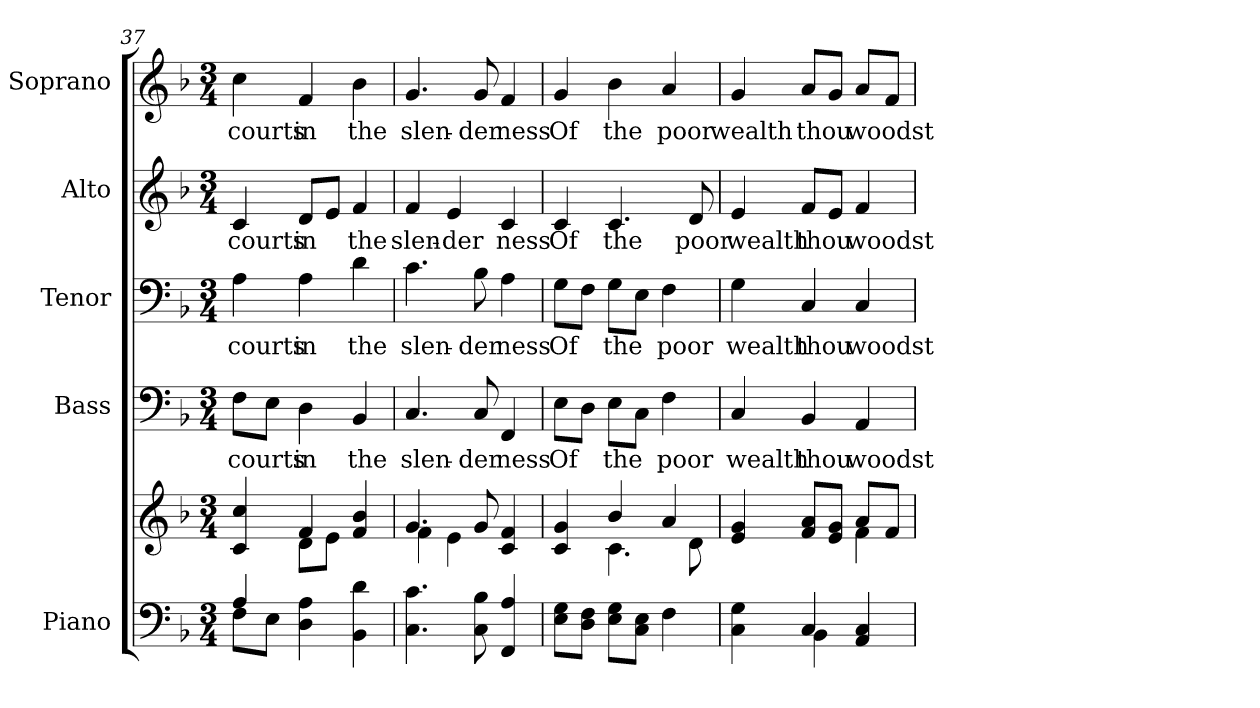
**kern	**kern	**kern	**text	**kern	**text	**kern	**text	**kern	**text
*part5	*part5	*part4	*part4	*part3	*part3	*part2	*part2	*part1	*part1
*staff6	*staff5	*staff4	*staff4	*staff3	*staff3	*staff2	*staff2	*staff1	*staff1
*I"Piano	*	*I"Bass	*	*I"Tenor	*	*I"Alto	*	*I"Soprano	*
*I'Pno.	*	*I'B.	*	*I'T.	*	*I'A.	*	*I'S.	*
*clefF4	*clefG2	*clefF4	*	*clefF4	*	*clefG2	*	*clefG2	*
*k[b-]	*k[b-]	*k[b-]	*	*k[b-]	*	*k[b-]	*	*k[b-]	*
*F:	*F:	*F:	*	*F:	*	*F:	*	*F:	*
*M3/4	*M3/4	*M3/4	*	*M3/4	*	*M3/4	*	*M3/4	*
=37	=37	=37	=37	=37	=37	=37	=37	=37	=37
*^	*^	*	*	*	*	*	*	*	*
!	!	!	!	!	!LO:LY:b:color=#000000	!	!	!	!	!	!
!	!	!	!	!	!	!	!LO:LY:b:color=#000000	!	!	!	!
!	!	!	!	!	!	!	!	!	!LO:LY:b:color=#000000	!	!
!	!	!	!	!	!	!	!	!	!	!	!LO:LY:b:color=#000000
4Ai/	8Fi\L	4ci/ 4cci	4ryy	8Fi\L	courts	4Ai\	courts	4ci/	courts	4cci\	courts
.	8Ei\J	.	.	8Ei\J	.	.	.	.	.	.	.
!	!	!	!	!	!LO:LY:b:color=#000000	!	!	!	!	!	!
!	!	!	!	!	!	!	!LO:LY:b:color=#000000	!	!	!	!
!	!	!	!	!	!	!	!	!	!LO:LY:b:color=#000000	!	!
!	!	!	!	!	!	!	!	!	!	!	!LO:LY:b:color=#000000
4Di\ 4Ai	4ryy	4fi/	8di\L	4Di\	in	4Ai\	in	8di/L	in	4fi/	in
.	.	.	8ei\J	.	.	.	.	8ei/J	.	.	.
!	!	!	!	!	!LO:LY:b:color=#000000	!	!	!	!	!	!
!	!	!	!	!	!	!	!LO:LY:b:color=#000000	!	!	!	!
!	!	!	!	!	!	!	!	!	!LO:LY:b:color=#000000	!	!
!	!	!	!	!	!	!	!	!	!	!	!LO:LY:b:color=#000000
4BB-i\ 4di	4ryy	4fi/ 4b-i	4ryy	4BB-i/	the	4di\	the	4fi/	the	4b-i\	the
*v	*v	*	*	*	*	*	*	*	*	*	*
!!LO:PB:g=z
=38	=38	=38	=38	=38	=38	=38	=38	=38	=38	=38
*^	*	*	*	*	*	*	*	*	*	*
!	!	!	!	!	!LO:LY:b:color=#000000	!	!	!	!	!	!
*v	*v	*	*	*	*	*	*	*	*	*	*
*^	*	*	*	*	*	*	*	*	*	*
!	!	!	!	!	!	!	!LO:LY:b:color=#000000	!	!	!	!
*v	*v	*	*	*	*	*	*	*	*	*	*
*^	*	*	*	*	*	*	*	*	*	*
!	!	!	!	!	!	!	!	!	!LO:LY:b:color=#000000	!	!
*v	*v	*	*	*	*	*	*	*	*	*	*
*^	*	*	*	*	*	*	*	*	*	*
!	!	!	!	!	!	!	!	!	!	!	!LO:LY:b:color=#000000
*v	*v	*	*	*	*	*	*	*	*	*	*
4.Ci\ 4.ci	4.gi/	4fi\	4.Ci/	slen-	4.ci\	slen-	4fi/	slen-	4.gi/	slen-
!	!	!	!	!	!	!	!	!LO:LY:b:color=#000000	!	!
.	.	4ei\	.	.	.	.	4ei/	-der	.	.
!	!	!	!	!LO:LY:b:color=#000000	!	!	!	!	!	!
!	!	!	!	!	!	!LO:LY:b:color=#000000	!	!	!	!
!	!	!	!	!	!	!	!	!	!	!LO:LY:b:color=#000000
8Ci\ 8B-i	8gi/	.	8Ci/	-der	8B-i\	-der	.	.	8gi/	-der
!	!	!	!	!LO:LY:b:color=#000000	!	!	!	!	!	!
!	!	!	!	!	!	!LO:LY:b:color=#000000	!	!	!	!
!	!	!	!	!	!	!	!	!LO:LY:b:color=#000000	!	!
!	!	!	!	!	!	!	!	!	!	!LO:LY:b:color=#000000
4FFi/ 4Ai	4ci/ 4fi	4ryy	4FFi/	ness	4Ai\	ness	4ci/	ness	4fi/	ness
=39	=39	=39	=39	=39	=39	=39	=39	=39	=39	=39
!	!	!	!	!LO:LY:b:color=#000000	!	!	!	!	!	!
!	!	!	!	!	!	!LO:LY:b:color=#000000	!	!	!	!
!	!	!	!	!	!	!	!	!LO:LY:b:color=#000000	!	!
!	!	!	!	!	!	!	!	!	!	!LO:LY:b:color=#000000
8Ei\ 8GiL	4ci/ 4gi	4ryy	8Ei\L	Of	8Gi\L	Of	4ci/	Of	4gi/	Of
8Di\ 8FiJ	.	.	8Di\J	.	8Fi\J	.	.	.	.	.
!	!	!	!	!LO:LY:b:color=#000000	!	!	!	!	!	!
!	!	!	!	!	!	!LO:LY:b:color=#000000	!	!	!	!
!	!	!	!	!	!	!	!	!LO:LY:b:color=#000000	!	!
!	!	!	!	!	!	!	!	!	!	!LO:LY:b:color=#000000
8Ei\ 8GiL	4b-i/	4.ci\	8Ei\L	the	8Gi\L	the	4.ci/	the	4b-i\	the
8Ci\ 8EiJ	.	.	8Ci\J	.	8Ei\J	.	.	.	.	.
!	!	!	!	!LO:LY:b:color=#000000	!	!	!	!	!	!
!	!	!	!	!	!	!LO:LY:b:color=#000000	!	!	!	!
!	!	!	!	!	!	!	!	!	!	!LO:LY:b:color=#000000
4Fi\	4ai/	.	4Fi\	poor	4Fi\	poor	.	.	4ai/	poor
!	!	!	!	!	!	!	!	!LO:LY:b:color=#000000	!	!
.	.	8di\	.	.	.	.	8di/	poor	.	.
=40	=40	=40	=40	=40	=40	=40	=40	=40	=40	=40
*^	*	*	*	*	*	*	*	*	*	*
!	!	!	!	!	!LO:LY:b:color=#000000	!	!	!	!	!	!
!	!	!	!	!	!	!	!LO:LY:b:color=#000000	!	!	!	!
!	!	!	!	!	!	!	!	!	!LO:LY:b:color=#000000	!	!
!	!	!	!	!	!	!	!	!	!	!	!LO:LY:b:color=#000000
4Ci\ 4Gi	4ryy	4ei/ 4gi	2ryy	4Ci/	wealth	4Gi\	wealth	4ei/	wealth	4gi/	wealth
!	!	!	!	!	!LO:LY:b:color=#000000	!	!	!	!	!	!
!	!	!	!	!	!	!	!LO:LY:b:color=#000000	!	!	!	!
!	!	!	!	!	!	!	!	!	!LO:LY:b:color=#000000	!	!
!	!	!	!	!	!	!	!	!	!	!	!LO:LY:b:color=#000000
4Ci/	4BB-i\	8fi/ 8aiL	.	4BB-i/	thou	4Ci/	thou	8fi/L	thou	8ai/L	thou
.	.	8ei/ 8giJ	.	.	.	.	.	8ei/J	.	8gi/J	.
!	!	!	!	!	!LO:LY:b:color=#000000	!	!	!	!	!	!
!	!	!	!	!	!	!	!LO:LY:b:color=#000000	!	!	!	!
!	!	!	!	!	!	!	!	!	!LO:LY:b:color=#000000	!	!
!	!	!	!	!	!	!	!	!	!	!	!LO:LY:b:color=#000000
4AAi/ 4Ci	4ryy	8ai/L	4fi\	4AAi/	woodst	4Ci/	woodst	4fi/	woodst	8ai/L	woodst
.	.	8fi/J	.	.	.	.	.	.	.	8fi/J	.
*v	*v	*	*	*	*	*	*	*	*	*	*
*	*v	*v	*	*	*	*	*	*	*	*
=	=	=	=	=	=	=	=	=	=
*-	*-	*-	*-	*-	*-	*-	*-	*-	*-
